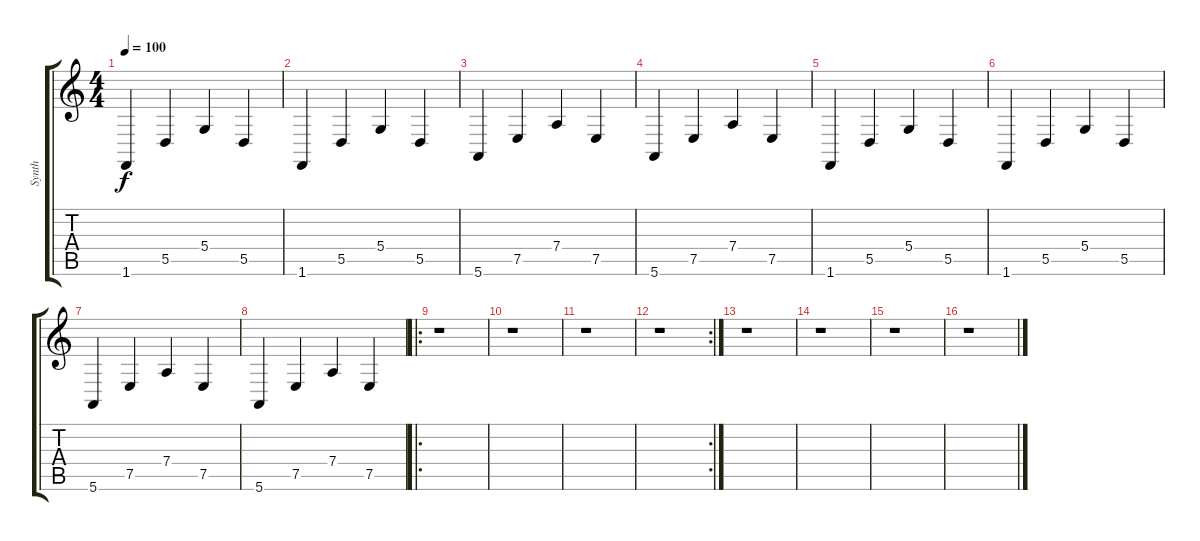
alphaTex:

\track ("Synth" "Synth") {instrument pad4choir}
\staff {score tabs}
\tuning (E4 B3 G3 D3 A2 E2) {hide}
\ts (4 4)
\tempo 100
\clef g2
\ks c
1.6.4{dy f} 5.5.4 5.4.4 5.5.4 |
1.6.4 5.5.4 5.4.4 5.5.4 |
5.6.4 7.5.4 7.4.4 7.5.4 |
5.6.4 7.5.4 7.4.4 7.5.4 |
1.6.4 5.5.4 5.4.4 5.5.4 |
1.6.4 5.5.4 5.4.4 5.5.4 |
5.6.4 7.5.4 7.4.4 7.5.4 |
5.6.4 7.5.4 7.4.4 7.5.4 |
\ro
r.1 |
r.1 |
r.1 |
\rc 2
r.1 |
r.1 |
r.1 |
r.1 |
r.1
